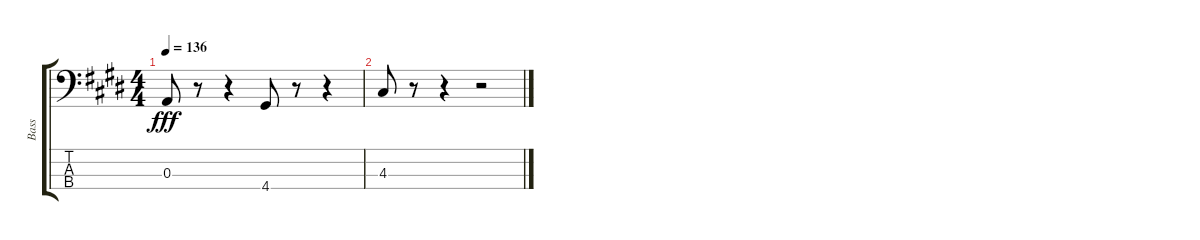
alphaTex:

\track ("Bass" "Bass") {instrument synthbass1}
\staff {score tabs}
\tuning (G2 D2 A1 E1) {hide}
\ts (4 4)
\tempo 136
\clef f4
\ks e
0.3.8{dy fff} r.8 r.4 4.4.8 r.8 r.4 |
4.3.8 r.8 r.4 r.2
